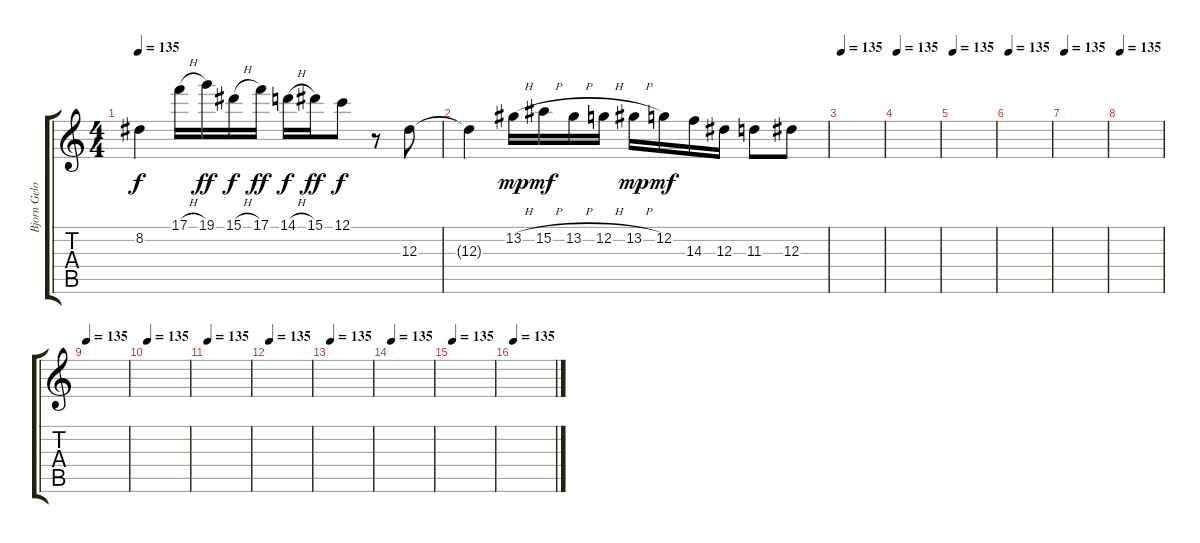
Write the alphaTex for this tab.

\track ("Bjorn Gelotte-Gtr." "Bjorn Gelo") {instrument distortionguitar}
\staff {score tabs}
\tuning (C4 G3 Eb3 Bb2 F2 C2) {hide}
\ts (4 4)
\tempo 135
\clef g2
\ks c
8.2{t}.4{dy f} 17.1{h}.16 19.1.16{dy ff} 15.1{h}.16{dy f} 17.1.16{dy ff} 14.1{h}.16{dy f} 15.1.16{dy ff} 12.1.8{dy f} r.8 12.3.8 |
12.3{t}.4 13.2{h}.16{dy mp} 15.2{h}.16{dy mf} 13.2{h}.16 12.2{h}.16 13.2{h}.16{dy mp} 12.2.16{dy mf} 14.3.16 12.3.16 11.3.8 12.3.8 |
\tempo 135
|
\tempo 135
|
\tempo 135
|
\tempo 135
|
\tempo 135
|
\tempo 135
|
\tempo 135
|
\tempo 135
|
\tempo 135
|
\tempo 135
|
\tempo 135
|
\tempo 135
|
\tempo 135
|
\tempo 135
